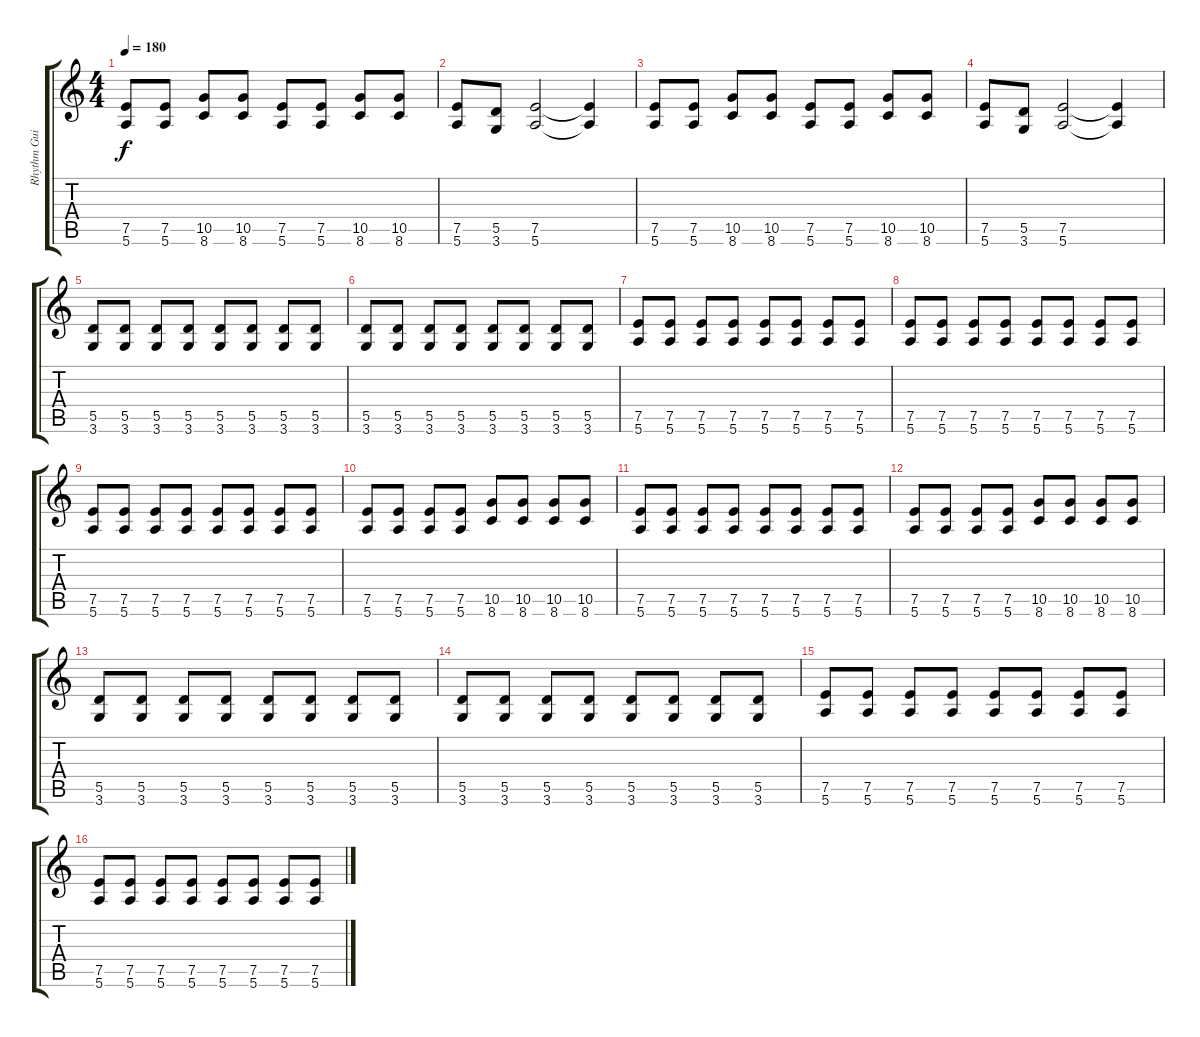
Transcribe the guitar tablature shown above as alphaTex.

\track ("Rhythm Guitar" "Rhythm Gui") {instrument distortionguitar}
\staff {score tabs}
\tuning (E4 B3 G3 D3 A2 E2) {hide}
\ts (4 4)
\tempo 180
\clef g2
\ks c
(7.5 5.6).8{dy f} (7.5 5.6).8 (10.5 8.6).8 (10.5 8.6).8 (7.5 5.6).8 (7.5 5.6).8 (10.5 8.6).8 (10.5 8.6).8 |
(7.5 5.6).8 (5.5 3.6).8 (7.5 5.6).2 (7.5{t} 5.6{t}).4 |
(7.5 5.6).8 (7.5 5.6).8 (10.5 8.6).8 (10.5 8.6).8 (7.5 5.6).8 (7.5 5.6).8 (10.5 8.6).8 (10.5 8.6).8 |
(7.5 5.6).8 (5.5 3.6).8 (7.5 5.6).2 (7.5{t} 5.6{t}).4 |
(5.5 3.6).8 (5.5 3.6).8 (5.5 3.6).8 (5.5 3.6).8 (5.5 3.6).8 (5.5 3.6).8 (5.5 3.6).8 (5.5 3.6).8 |
(5.5 3.6).8 (5.5 3.6).8 (5.5 3.6).8 (5.5 3.6).8 (5.5 3.6).8 (5.5 3.6).8 (5.5 3.6).8 (5.5 3.6).8 |
(7.5 5.6).8 (7.5 5.6).8 (7.5 5.6).8 (7.5 5.6).8 (7.5 5.6).8 (7.5 5.6).8 (7.5 5.6).8 (7.5 5.6).8 |
(7.5 5.6).8 (7.5 5.6).8 (7.5 5.6).8 (7.5 5.6).8 (7.5 5.6).8 (7.5 5.6).8 (7.5 5.6).8 (7.5 5.6).8 |
(7.5 5.6).8 (7.5 5.6).8 (7.5 5.6).8 (7.5 5.6).8 (7.5 5.6).8 (7.5 5.6).8 (7.5 5.6).8 (7.5 5.6).8 |
(7.5 5.6).8 (7.5 5.6).8 (7.5 5.6).8 (7.5 5.6).8 (10.5 8.6).8 (10.5 8.6).8 (10.5 8.6).8 (10.5 8.6).8 |
(7.5 5.6).8 (7.5 5.6).8 (7.5 5.6).8 (7.5 5.6).8 (7.5 5.6).8 (7.5 5.6).8 (7.5 5.6).8 (7.5 5.6).8 |
(7.5 5.6).8 (7.5 5.6).8 (7.5 5.6).8 (7.5 5.6).8 (10.5 8.6).8 (10.5 8.6).8 (10.5 8.6).8 (10.5 8.6).8 |
(5.5 3.6).8 (5.5 3.6).8 (5.5 3.6).8 (5.5 3.6).8 (5.5 3.6).8 (5.5 3.6).8 (5.5 3.6).8 (5.5 3.6).8 |
(5.5 3.6).8 (5.5 3.6).8 (5.5 3.6).8 (5.5 3.6).8 (5.5 3.6).8 (5.5 3.6).8 (5.5 3.6).8 (5.5 3.6).8 |
(7.5 5.6).8 (7.5 5.6).8 (7.5 5.6).8 (7.5 5.6).8 (7.5 5.6).8 (7.5 5.6).8 (7.5 5.6).8 (7.5 5.6).8 |
(7.5 5.6).8 (7.5 5.6).8 (7.5 5.6).8 (7.5 5.6).8 (7.5 5.6).8 (7.5 5.6).8 (7.5 5.6).8 (7.5 5.6).8
